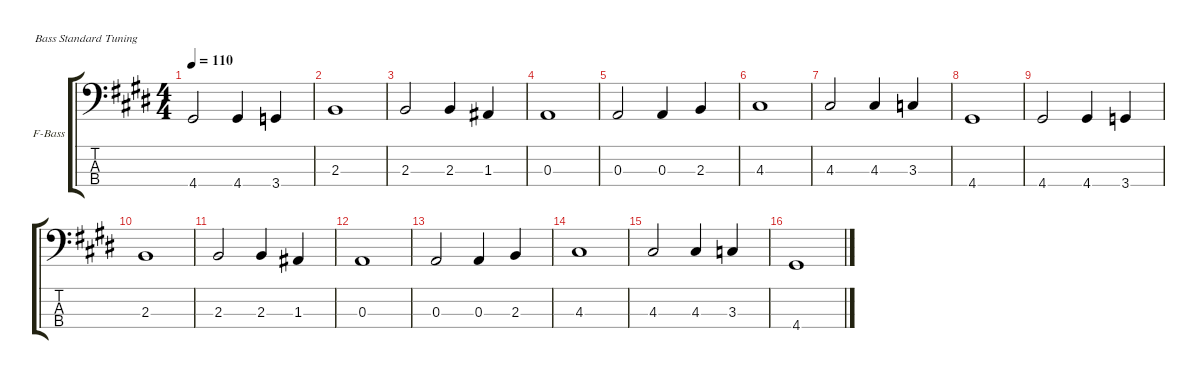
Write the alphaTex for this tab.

\hideDynamics
\bracketExtendMode groupsimilarinstruments
\multiBarRest
\firstSystemTrackNameOrientation horizontal
\otherSystemsTrackNameOrientation horizontal
\track ("F-Bass" "F-Bass") {multiBarRest instrument fretlessbass}
\staff {score tabs}
\tuning (G2 D2 A1 E1)
\ts (4 4)
\tempo 110
\clef f4
\ks e
4.4.2{dy f} 4.4.4 3.4.4 |
2.3.1 |
2.3.2 2.3.4 1.3.4 |
0.3.1 |
0.3.2 0.3.4 2.3.4 |
4.3.1 |
4.3.2{dy ff} 4.3.4 3.3.4 |
4.4.1 |
4.4.2{dy f} 4.4.4 3.4.4 |
2.3.1 |
2.3.2 2.3.4 1.3.4 |
0.3.1 |
0.3.2 0.3.4 2.3.4 |
4.3.1 |
4.3.2 4.3.4 3.3.4 |
4.4.1
